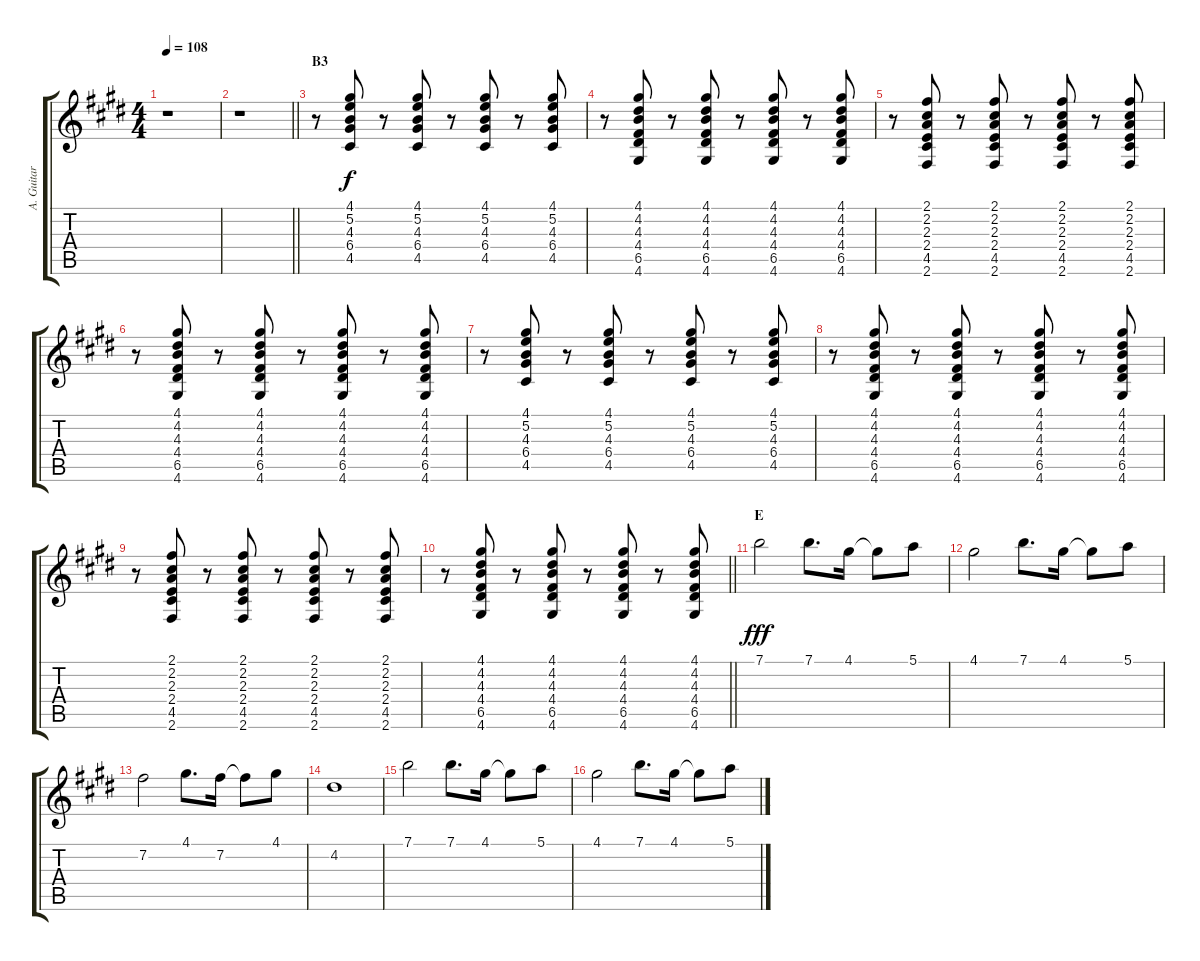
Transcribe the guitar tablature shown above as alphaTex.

\track ("A. Guitar" "A. Guitar") {instrument acousticguitarsteel}
\staff {score tabs}
\tuning (E4 B3 G3 D3 A2 E2) {hide}
\ts (4 4)
\tempo 108
\clef g2
\ks e
r.1{dy f} |
\barLineRight lightlight
r.1 |
\section ("" "B3")
r.8 (4.1 5.2 4.3 6.4 4.5).8 r.8 (4.1 5.2 4.3 6.4 4.5).8 r.8 (4.1 5.2 4.3 6.4 4.5).8 r.8 (4.1 5.2 4.3 6.4 4.5).8 |
r.8 (4.1 4.2 4.3 4.4 6.5 4.6).8 r.8 (4.1 4.2 4.3 4.4 6.5 4.6).8 r.8 (4.1 4.2 4.3 4.4 6.5 4.6).8 r.8 (4.1 4.2 4.3 4.4 6.5 4.6).8 |
r.8 (2.1 2.2 2.3 2.4 4.5 2.6).8 r.8 (2.1 2.2 2.3 2.4 4.5 2.6).8 r.8 (2.1 2.2 2.3 2.4 4.5 2.6).8 r.8 (2.1 2.2 2.3 2.4 4.5 2.6).8 |
r.8 (4.1 4.2 4.3 4.4 6.5 4.6).8 r.8 (4.1 4.2 4.3 4.4 6.5 4.6).8 r.8 (4.1 4.2 4.3 4.4 6.5 4.6).8 r.8 (4.1 4.2 4.3 4.4 6.5 4.6).8 |
r.8 (4.1 5.2 4.3 6.4 4.5).8 r.8 (4.1 5.2 4.3 6.4 4.5).8 r.8 (4.1 5.2 4.3 6.4 4.5).8 r.8 (4.1 5.2 4.3 6.4 4.5).8 |
r.8 (4.1 4.2 4.3 4.4 6.5 4.6).8 r.8 (4.1 4.2 4.3 4.4 6.5 4.6).8 r.8 (4.1 4.2 4.3 4.4 6.5 4.6).8 r.8 (4.1 4.2 4.3 4.4 6.5 4.6).8 |
r.8 (2.1 2.2 2.3 2.4 4.5 2.6).8 r.8 (2.1 2.2 2.3 2.4 4.5 2.6).8 r.8 (2.1 2.2 2.3 2.4 4.5 2.6).8 r.8 (2.1 2.2 2.3 2.4 4.5 2.6).8 |
\barLineRight lightlight
r.8 (4.1 4.2 4.3 4.4 6.5 4.6).8 r.8 (4.1 4.2 4.3 4.4 6.5 4.6).8 r.8 (4.1 4.2 4.3 4.4 6.5 4.6).8 r.8 (4.1 4.2 4.3 4.4 6.5 4.6).8 |
\section ("" "E")
7.1.2{dy fff} 7.1.8{d} 4.1.16 4.1{t}.8 5.1.8 |
4.1.2 7.1.8{d} 4.1.16 4.1{t}.8 5.1.8 |
7.2.2 4.1.8{d} 7.2.16 7.2{t}.8 4.1.8 |
4.2.1 |
7.1.2 7.1.8{d} 4.1.16 4.1{t}.8 5.1.8 |
4.1.2 7.1.8{d} 4.1.16 4.1{t}.8 5.1.8
